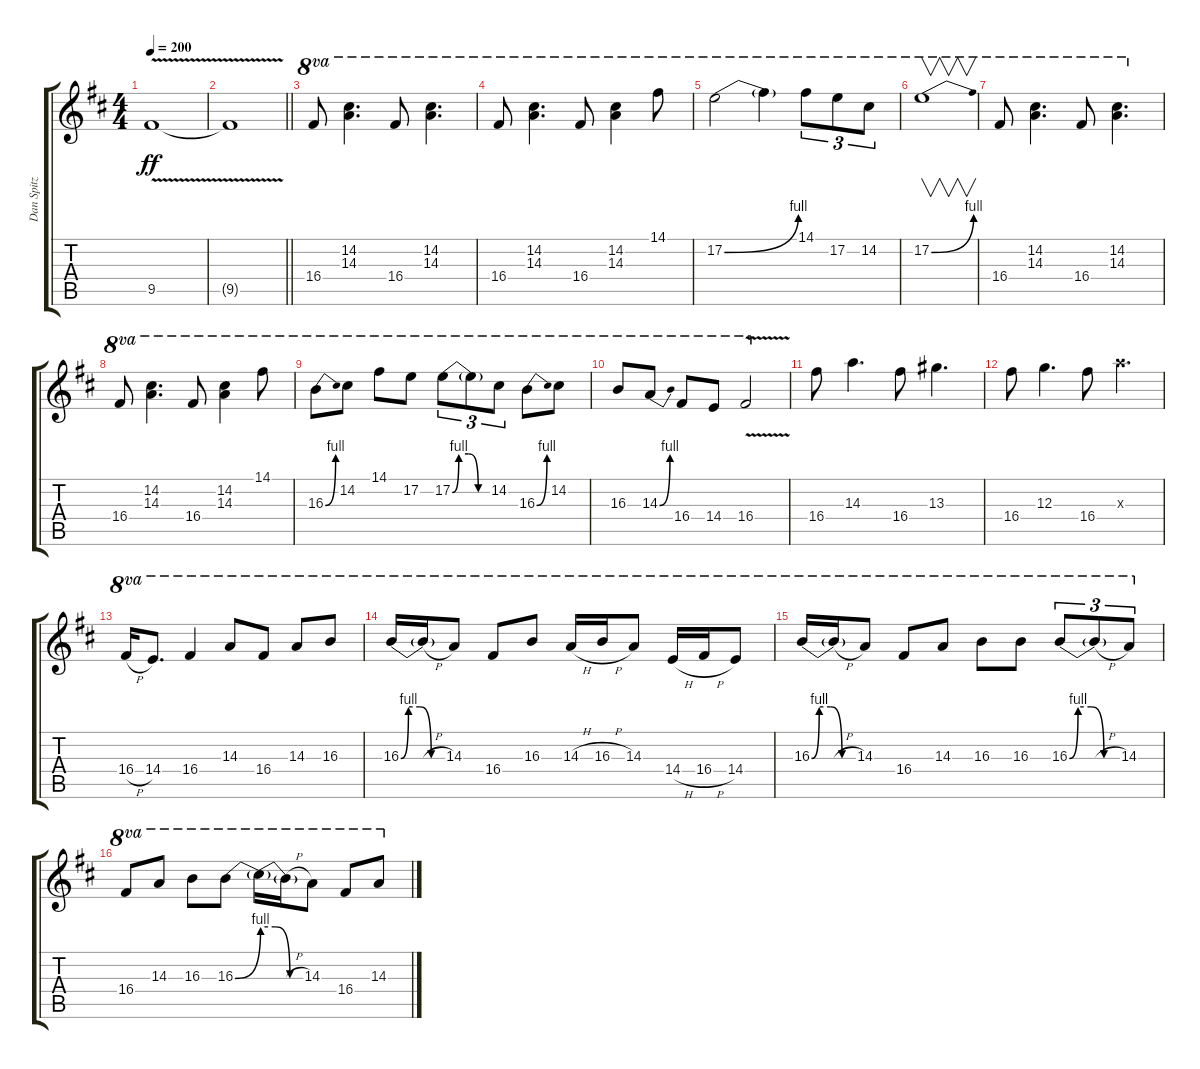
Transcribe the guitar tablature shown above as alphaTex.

\track ("Dan Spitz" "Dan Spitz") {instrument distortionguitar}
\staff {score tabs}
\tuning (E4 B3 G3 D3 A2 E2) {hide}
\ts (4 4)
\tempo 200
\clef g2
\ks d
9.5{v t}.1{dy ff} |
\barLineRight lightlight
9.5{v t}.1 |
16.4.8{ot 8va} (14.2 14.3).4{d ot 8va} 16.4.8{ot 8va} (14.2 14.3).4{d ot 8va} |
16.4.8{ot 8va} (14.2 14.3).4{d ot 8va} 16.4.8{ot 8va} (14.2 14.3).4{ot 8va} 14.1.8{ot 8va} |
17.2{be (bend 0 0 60 4)}.2{ot 8va} 17.2{t}.4{ot 8va} 14.1.8{tu (3 2) ot 8va} 17.2.8{tu (3 2) ot 8va} 14.2.8{tu (3 2) ot 8va} |
17.2{be (bend 0 0 60 4)}.1{v ot 8va} |
16.4.8{ot 8va} (14.2 14.3).4{d ot 8va} 16.4.8{ot 8va} (14.2 14.3).4{d ot 8va} |
16.4.8{ot 8va} (14.2 14.3).4{d ot 8va} 16.4.8{ot 8va} (14.2 14.3).4{ot 8va} 14.1.8{ot 8va} |
16.3{be (bend 0 0 60 4)}.8{ot 8va} 14.2.8{ot 8va} 14.1.8{ot 8va} 17.2.8{ot 8va} 17.2{be (custom 0 0 10 4 25 4 40 0 60 0)}.8{tu (3 2) ot 8va} 17.2{t}.8{tu (3 2) ot 8va} 14.2.8{tu (3 2) ot 8va} 16.3{be (bend 0 0 60 4)}.8{ot 8va} 14.2.8{ot 8va} |
16.3.8{ot 8va} 14.3{be (bend 0 0 60 4)}.8{ot 8va} 16.4.8{ot 8va} 14.4.8{ot 8va} 16.4{v}.2{ot 8va} |
16.4.8 14.3.4{d} 16.4.8 13.3.4{d} |
16.4.8 12.3.4{d} 16.4.8 14.3{x}.4{d} |
16.4{h}.16{ot 8va} 14.4.8{d ot 8va} 16.4.4{ot 8va} 14.3.8{ot 8va} 16.4.8{ot 8va} 14.3.8{ot 8va} 16.3.8{ot 8va} |
16.3{be (custom 0 0 10 4 25 4 40 0 60 0)}.16{ot 8va} 16.3{h t}.16{ot 8va} 14.3.8{ot 8va} 16.4.8{ot 8va} 16.3.8{ot 8va} 14.3{h}.16{ot 8va} 16.3{h}.16{ot 8va} 14.3.8{ot 8va} 14.4{h}.16{ot 8va} 16.4{h}.16{ot 8va} 14.4.8{ot 8va} |
16.3{be (custom 0 0 10 4 25 4 40 0 60 0)}.16{ot 8va} 16.3{h t}.16{ot 8va} 14.3.8{ot 8va} 16.4.8{ot 8va} 14.3.8{ot 8va} 16.3.8{ot 8va} 16.3.8{ot 8va} 16.3{be (custom 0 0 10 4 25 4 40 0 60 0)}.8{tu (3 2) ot 8va} 16.3{h t}.8{tu (3 2) ot 8va} 14.3.8{tu (3 2) ot 8va} |
16.4.8{ot 8va} 14.3.8{ot 8va} 16.3.8{ot 8va} 16.3{be (bend 0 0 60 4)}.8{ot 8va} 16.3{be (custom 0 4 20 4 40 0 60 0) t}.16{ot 8va} 16.3{h t}.16{ot 8va} 14.3.8{ot 8va} 16.4.8{ot 8va} 14.3.8{ot 8va}
